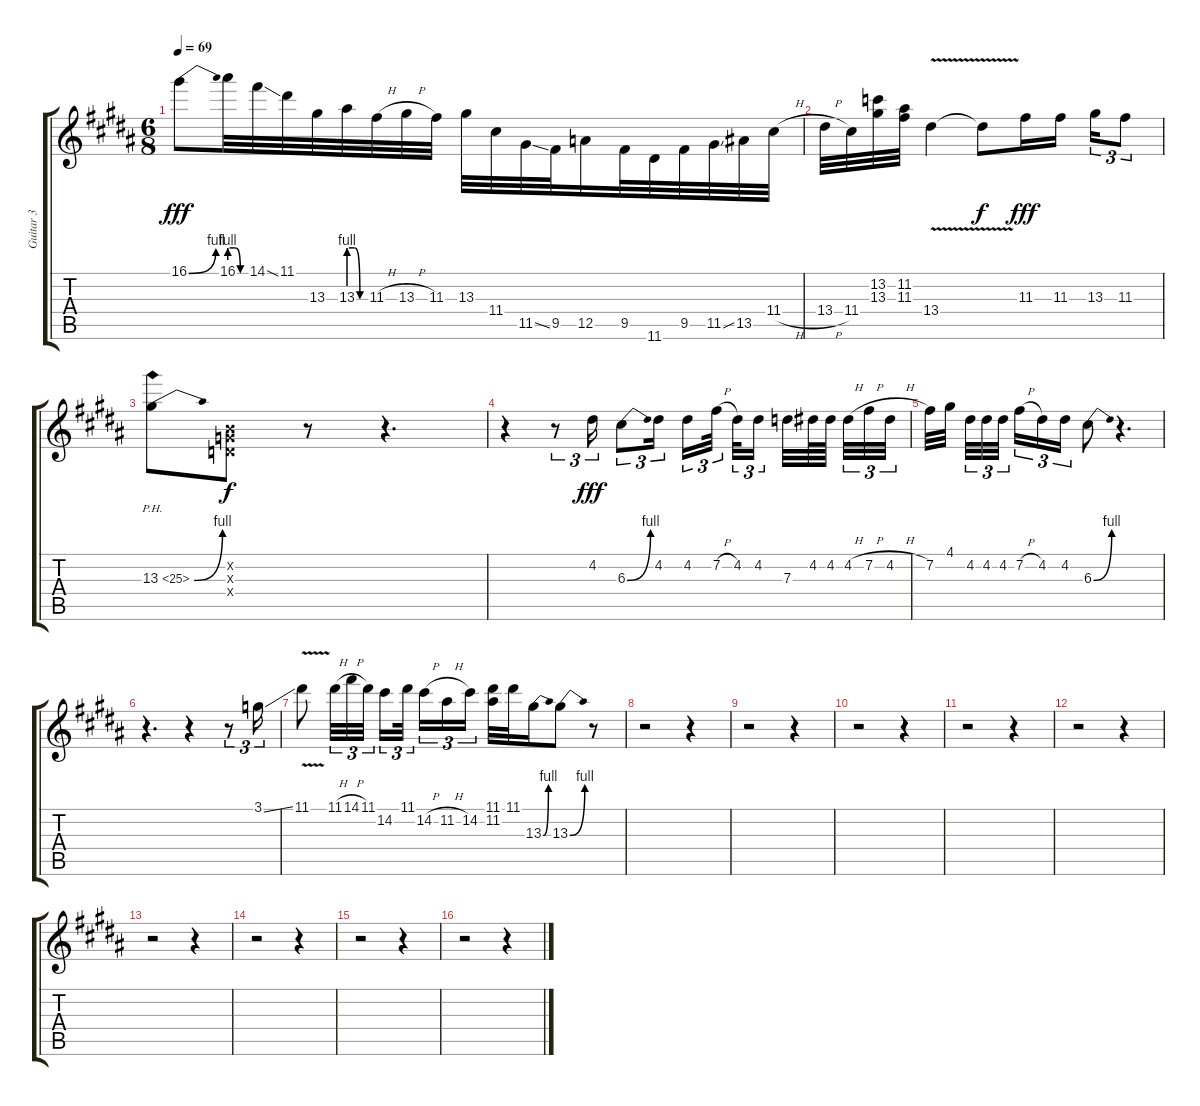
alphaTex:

\track ("Guitar 3" "Guitar 3") {instrument electricguitarclean}
\staff {score tabs}
\tuning (E4 B3 G3 D3 A2 E2) {hide}
\ts (6 8)
\tempo 69
\clef g2
\ks b
16.1{be (bend 0 0 60 4)}.8{dy fff} 16.1{be (custom 0 4 20 4 40 0 60 0)}.32 14.1{ss}.32 11.1.32 13.3.32 13.3{be (custom 0 4 20 4 40 0 60 0)}.32 11.3{h}.32 13.3{h}.32 11.3.32 13.3.32 11.4.32 11.5{ss}.32 9.5.32 12.5.16 9.5.32 11.6.32 9.5.32 11.5{ss}.32 13.5.32 11.4{h}.32 |
13.4{h}.32 11.4.32 (13.2 13.3).32 (11.2 11.3).32 13.4{v}.4 13.4{t}.8{dy f} 11.3.16{dy fff} 11.3.16{beam splitsecondary} 13.3.16{tu (3 2)} 11.3.8{tu (3 2)} |
13.3{be (bend 0 0 60 4) ph 12}.8 (0.2{x} 0.3{x} 0.4{x}).8{dy f} r.8 r.4{d} |
r.4 r.8{tu (3 2)} 4.2.16{tu (3 2) dy fff} 6.3{be (bend 0 0 60 4)}.8{tu (3 2)} 4.2.16{tu (3 2) beam splitsecondary} 4.2.16{tu (3 2)} 7.2{h}.32{tu (3 2) beam splitsecondary} 4.2.32{tu (3 2)} 4.2.16{tu (3 2) beam splitsecondary} 7.3.32 4.2.64 4.2.64{beam splitsecondary} 4.2{h}.32{tu (3 2)} 7.2{h}.32{tu (3 2)} 4.2{h}.32{tu (3 2)} |
7.2.32 4.1.32{beam splitsecondary} 4.2.32{tu (3 2)} 4.2.32{tu (3 2)} 4.2.32{tu (3 2) beam splitsecondary} 7.2{h}.16{tu (3 2)} 4.2.16{tu (3 2)} 4.2.16{tu (3 2)} 6.3{be (bend 0 0 60 4)}.8 r.4{d} |
r.4{d} r.4 r.8{tu (3 2)} 3.1{ss}.16{tu (3 2)} |
11.1{v}.8 11.1{h}.32{tu (3 2)} 14.1{h}.32{tu (3 2)} 11.1.32{tu (3 2) beam splitsecondary} 14.2.16{tu (3 2)} 11.1.32{tu (3 2) beam splitsecondary} 14.2{h}.16{tu (3 2)} 11.2{h}.16{tu (3 2)} 14.2.16{tu (3 2)} (11.1 11.2).32 11.1.32 13.3{be (bend 0 0 60 4)}.16 13.3{be (bend 0 0 60 4)}.8 r.8 |
r.2 r.4 |
r.2 r.4 |
r.2 r.4 |
r.2 r.4 |
r.2 r.4 |
r.2 r.4 |
r.2 r.4 |
r.2 r.4 |
r.2 r.4
